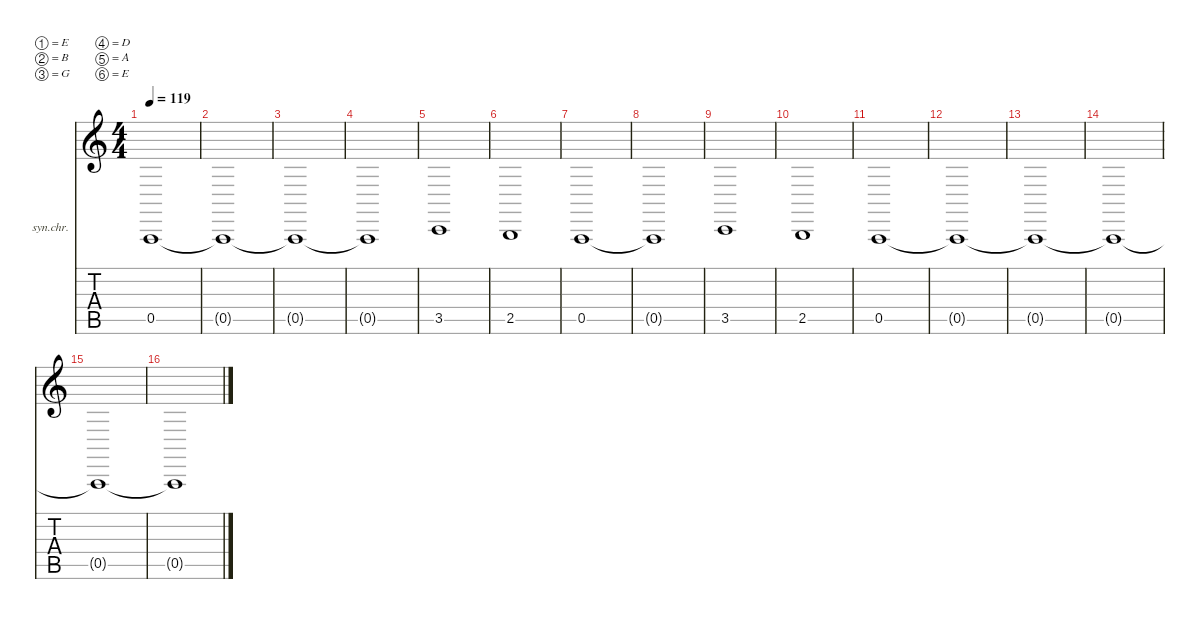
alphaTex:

\defaultSystemsLayout 4
\hideDynamics
\bracketExtendMode nobrackets
\firstSystemTrackNameOrientation horizontal
\otherSystemsTrackNameOrientation horizontal
\track ("Synthetizers drone" "syn.chr.") {instrument synthvoice}
\staff {score tabs}
\tuning (E3 B2 G2 D2 A1 E1)
\ts (4 4)
\tempo 119
\clef g2
\ks c
0.5{t}.1{dy f} |
0.5{t}.1 |
0.5{t}.1 |
0.5{t}.1 |
3.5.1{dy mf} |
2.5.1 |
0.5.1 |
0.5{t}.1{dy f} |
3.5.1{dy mf} |
2.5.1 |
0.5.1 |
0.5{t}.1{dy f} |
0.5{t}.1 |
0.5{t}.1 |
0.5{t}.1 |
0.5{t}.1
